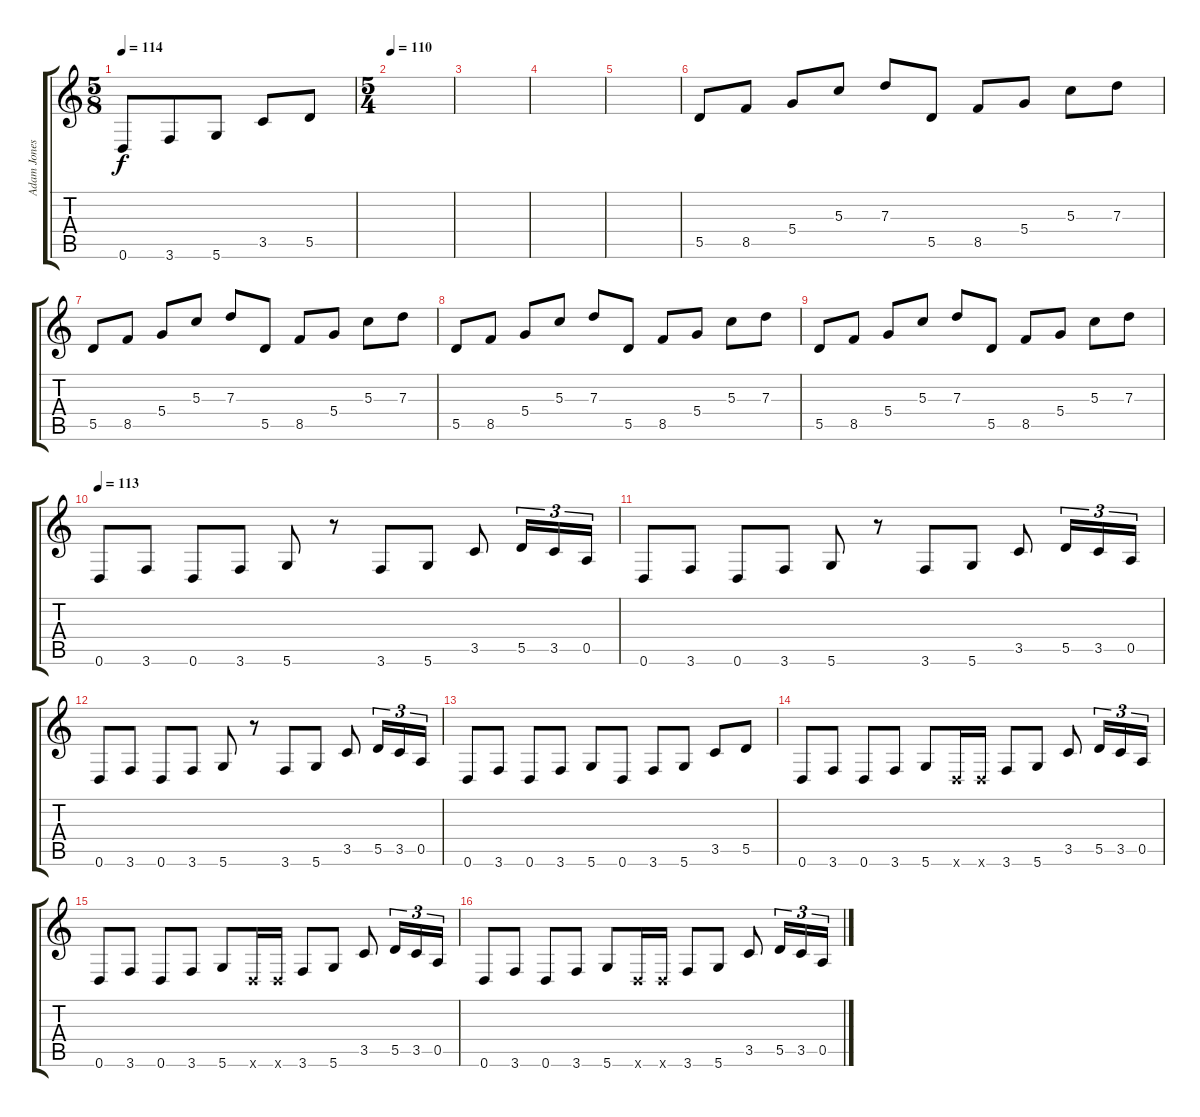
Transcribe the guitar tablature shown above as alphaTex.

\track ("Adam Jones (guitar)" "Adam Jones") {instrument distortionguitar}
\staff {score tabs}
\tuning (E4 B3 G3 D3 A2 D2) {hide}
\ts (5 8)
\tempo 114
\clef g2
\ks c
0.6.8{dy f} 3.6.8 5.6.8 3.5.8 5.5.8 |
\ts (5 4)
\tempo 110
|
|
|
|
5.5.8{instrument electricguitarjazz} 8.5.8 5.4.8 5.3.8 7.3.8 5.5.8 8.5.8 5.4.8 5.3.8 7.3.8 |
5.5.8 8.5.8 5.4.8 5.3.8 7.3.8 5.5.8 8.5.8 5.4.8 5.3.8 7.3.8 |
5.5.8 8.5.8 5.4.8 5.3.8 7.3.8 5.5.8 8.5.8 5.4.8 5.3.8 7.3.8 |
5.5.8 8.5.8 5.4.8 5.3.8 7.3.8 5.5.8 8.5.8 5.4.8 5.3.8 7.3.8 |
\tempo 113
0.6.8{instrument electricguitarmuted} 3.6.8 0.6.8 3.6.8 5.6.8 r.8 3.6.8 5.6.8 3.5.8 5.5.16{tu (3 2)} 3.5.16{tu (3 2)} 0.5.16{tu (3 2)} |
0.6.8{instrument electricguitarmuted} 3.6.8 0.6.8 3.6.8 5.6.8 r.8 3.6.8 5.6.8 3.5.8 5.5.16{tu (3 2)} 3.5.16{tu (3 2)} 0.5.16{tu (3 2)} |
0.6.8{instrument electricguitarmuted} 3.6.8 0.6.8 3.6.8 5.6.8 r.8 3.6.8 5.6.8 3.5.8 5.5.16{tu (3 2)} 3.5.16{tu (3 2)} 0.5.16{tu (3 2)} |
0.6.8{instrument electricguitarmuted} 3.6.8 0.6.8 3.6.8 5.6.8 0.6.8{instrument distortionguitar} 3.6.8 5.6.8 3.5.8 5.5.8 |
0.6.8 3.6.8 0.6.8 3.6.8 5.6.8 0.6{x}.16 0.6{x}.16 3.6.8 5.6.8 3.5.8 5.5.16{tu (3 2)} 3.5.16{tu (3 2)} 0.5.16{tu (3 2)} |
0.6.8 3.6.8 0.6.8 3.6.8 5.6.8 0.6{x}.16 0.6{x}.16 3.6.8 5.6.8 3.5.8 5.5.16{tu (3 2)} 3.5.16{tu (3 2)} 0.5.16{tu (3 2)} |
0.6.8 3.6.8 0.6.8 3.6.8 5.6.8 0.6{x}.16 0.6{x}.16 3.6.8 5.6.8 3.5.8 5.5.16{tu (3 2)} 3.5.16{tu (3 2)} 0.5.16{tu (3 2)}
